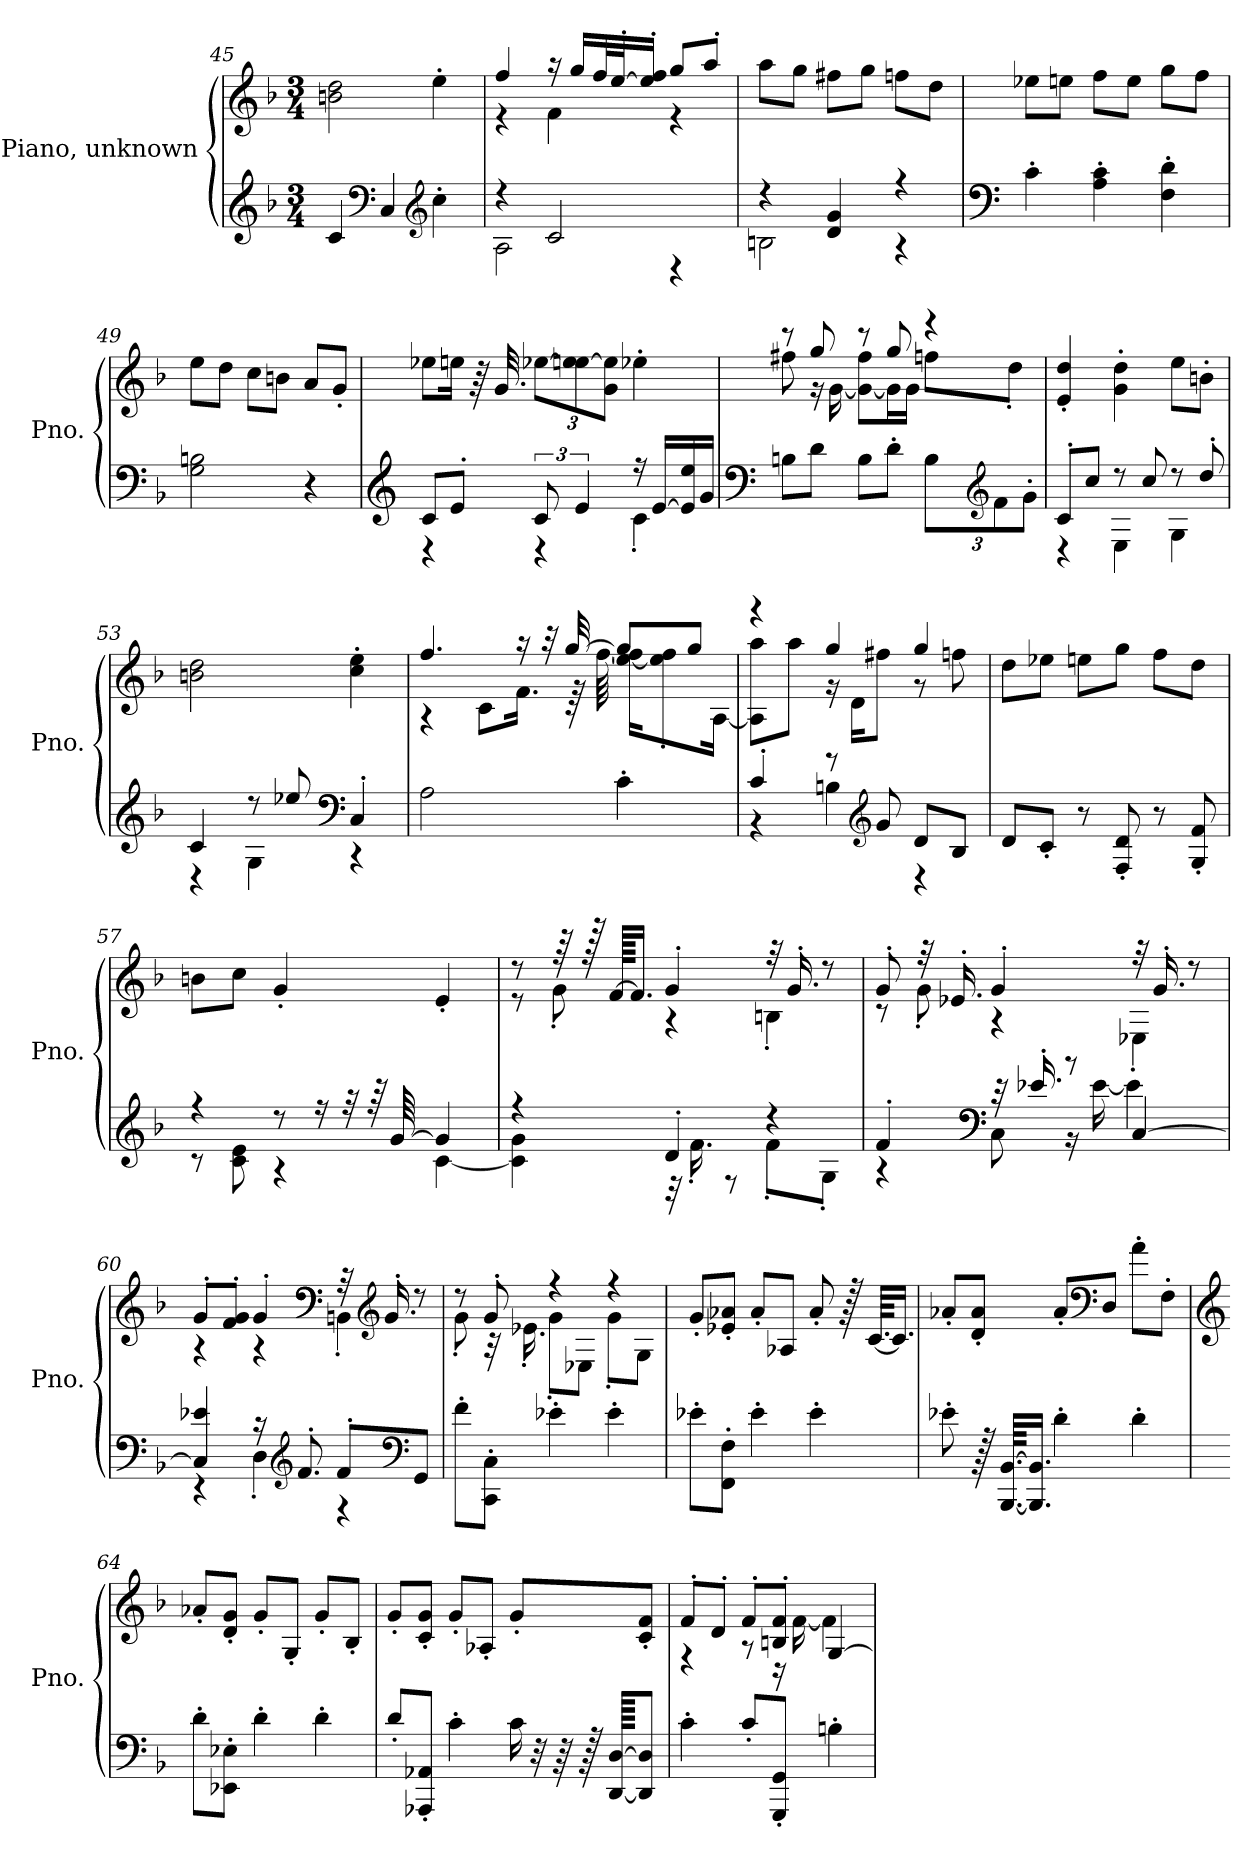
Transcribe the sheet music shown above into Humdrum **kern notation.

**kern	**kern
*part1	*part1
*staff2	*staff1
*I"Piano, unknown	*
*I'Pno.	*
*clefG2	*clefG2
*k[b-]	*k[b-]
*M3/4	*M3/4
=45	=45
4c/	2bn\ 2dd\
*clefF4	*
4C/	.
*clefG2	*
4cc'\	4ee'\
=46	=46
*^	*^
4r	2A\	4ff/	4r
2c/	.	16r	4f\
.	.	16gg/LL	.
.	.	32ff/L	.
.	.	[32ee'/J	.
.	.	16ee/]' 16ff/'JJ	.
.	4r	8gg/L	4r
.	.	8aa'/J	.
*	*	*v	*v
=47	=47	=47
4r	2Bn\	8aa\L
.	.	8gg\J
4d/ 4g/	.	8ff#X\L
.	.	8gg\J
4r	4r	8ffn\L
.	.	8dd\J
*v	*v	*
=48	=48
*clefF4	*
4c'\	8ee-X\L
.	8een\J
4A\' 4c\'	8ff\L
.	8ee\J
4F\' 4d\'	8gg\L
.	8ff\J
!!LO:LB:g=z
=49	=49
2G\ 2Bn\	8ee\L
.	8dd\J
.	8cc\L
.	8bn\J
4r	8a/L
.	8g'/J
=50	=50
*clefG2	*
*^	*
8c/L	4r	8ee-X\L
8e'/J	.	16een\Jk
.	.	64r
.	.	32.g/
*	*	*Xbrackettup
12c/	4r	[12ee-X\L
6e/	.	12ee-\] [12een\
.	.	12g\ 12ee\]J
16r	4c'\	4ee-X'\
[16e/LL	.	.
16e/] 16ee/	.	.
16g/JJ	.	.
*v	*v	*
=51	=51
*clefF4	*
*	*^
8Bn\L	8r	8ff#X\
8d\J	8gg/	16r
.	.	[16g\
8B\L	8r	8g\_ 8ff#\L
8d'\J	8gg/	16g\L]
.	.	16g\JJ
*Xbrackettup	*	*
12B\L	4r	8ffn\L
*clefG2	*	*
12f\	.	.
.	.	8dd'\J
12g'\J	.	.
*	*v	*v
!!LO:LB:g=z
=52	=52
*^	*
8c'/L	4r	4e/' 4dd/'
8cc/J	.	.
8r	4E\	4g\' 4dd\'
8cc/	.	.
8r	4G\	8ee\L
8dd'/	.	8bn'\J
=53	=53	=53
4c/	4r	2bn\ 2dd\
8r	4G\	.
8ee-X/	.	.
*clefF4	*	*
4C'/	4r	4cc\' 4ee\'
*v	*v	*
=54	=54
*	*^
2A\	4.ff/	4r
.	.	8c\L
.	16r	16.f\Jk
.	32r	.
.	[32gg/	64r
.	.	[64ff\
4c'\	8gg/L]	[16ee\ 16ff\]KL
.	.	8ee\]' 8ff\'
.	8gg/J	.
.	.	[16A\Jk
=55	=55	=55
*^	*	*
4c'/	4r	4r	8A\] 8aa\L
.	.	.	8aa\J
8r	4Bn\	4gg/	16r
.	.	.	16d\KL
*clefG2	*	*	*
8g/	.	.	8ff#X\J
8d/L	4r	4gg/	8r
8B/J	.	.	8ffn\
*v	*v	*	*
*	*v	*v
!!LO:LB:g=z
=56	=56
8d/L	8dd\L
8c'/J	8ee-X\J
8r	8een\L
8F/' 8d/'	8gg\J
8r	8ff\L
8G/' 8f/'	8dd\J
=57	=57
*^	*
4r	8r	8bn\L
.	8c\ 8e\	8cc\J
8r	4r	4g'/
16r	.	.
32r	.	.
64r	.	.
[64g/	.	.
4g/]	[4c\	4e'/
=58	=58	=58
*	*	*^
4r	4c\] 4g\	8r	8r
.	.	64r	8g'\
.	.	128r	.
.	.	[128f/KKKLL	.
.	.	16.f/JJ]	.
4d'/	32r	4g'/	4r
.	16.f'\	.	.
.	8r	.	.
4r	8f'\L	32r	4Bn'\
.	.	16.g'/	.
.	8G'\J	8r	.
!!LO:LB:g=z	!!
=59	=59	=59	=59
4f'/	4r	8g'/	8r
.	.	32r	8g'\
.	.	16.e-X'/	.
*clefF4	*	*	*
32r	8C\	4g'/	4r
16.e-X'/	.	.	.
8r	16r	.	.
.	[16e-\	.	.
[4C/	4e-\]	32r	4E-X'\
.	.	16.g'/	.
.	.	8r	.
=60	=60	=60	=60
4C/] 4e-X/	4r	8g'/L	4r
.	.	8f/' 8g/'J	.
16r	4D'\	4g'/	4r
*clefG2	*	*	*
8.f'/	.	.	.
*	*	*clefF4	*
8f'/L	4r	32r	4BBn'\
*	*	*clefG2	*
.	.	16.g'/	.
*clefF4	*	*	*
8GG/J	.	8r	.
*v	*v	*	*
=61	=61	=61
8f'\L	8r	8g'\
8CC\' 8C\'J	8g'/	32r
.	.	16.e-X'\
4e-X'\	4r	8g'\L
.	.	8E-X\J
4e-'\	4r	8g'\L
.	.	8G\J
*	*v	*v
!!LO:LB:g=z
=62	=62
8e-X'\L	8g'/L
8FF\' 8F\'J	8e-X/' 8a-X/'J
4e-'\	8a-'/L
.	8A-X/J
4e-'\	8a-'/
.	128r
.	[64.c/KKLL
.	16.c/JJ]
=63	=63
8e-X'\	8a-X'/L
128r	8d/' 8a-/'J
[64.BBB-/ [64.BB-/KKLL	.
16.BBB-/] 16.BB-/]JJ	.
4d'\	8a-'/L
*	*clefF4
.	8D/J
4d'\	8a-'\L
.	8F'\J
=64	=64
*	*clefG2
8d'\L	8a-X'/L
8EE-X\' 8E-X\'J	8d/' 8g/'J
4d'\	8g'/L
.	8G'/J
4d'\	8g'/L
.	8B-'/J
!!LO:PB:g=z
=65	=65
8d'/L	8g'/L
8AAA-X/' 8AA-X/'J	8c/' 8g/'J
4c'\	8g'/L
.	8A-X'/J
16c\	8g'/L
32r	.
64r	.
128r	.
[128DD/ [128D/KKKKL	.
8DD/] 8D/]J	8c/' 8f/'J
=66	=66
*	*^
4c'\	8f'/L	4r
.	8d'/J	.
8c'/L	8f'/L	8r
8GGG/' 8GG/'J	8Bn/' 8f/'J	16r
.	.	[16f\
4Bn'\	[4G/	4f\]
*	*v	*v
=	=
*-	*-
